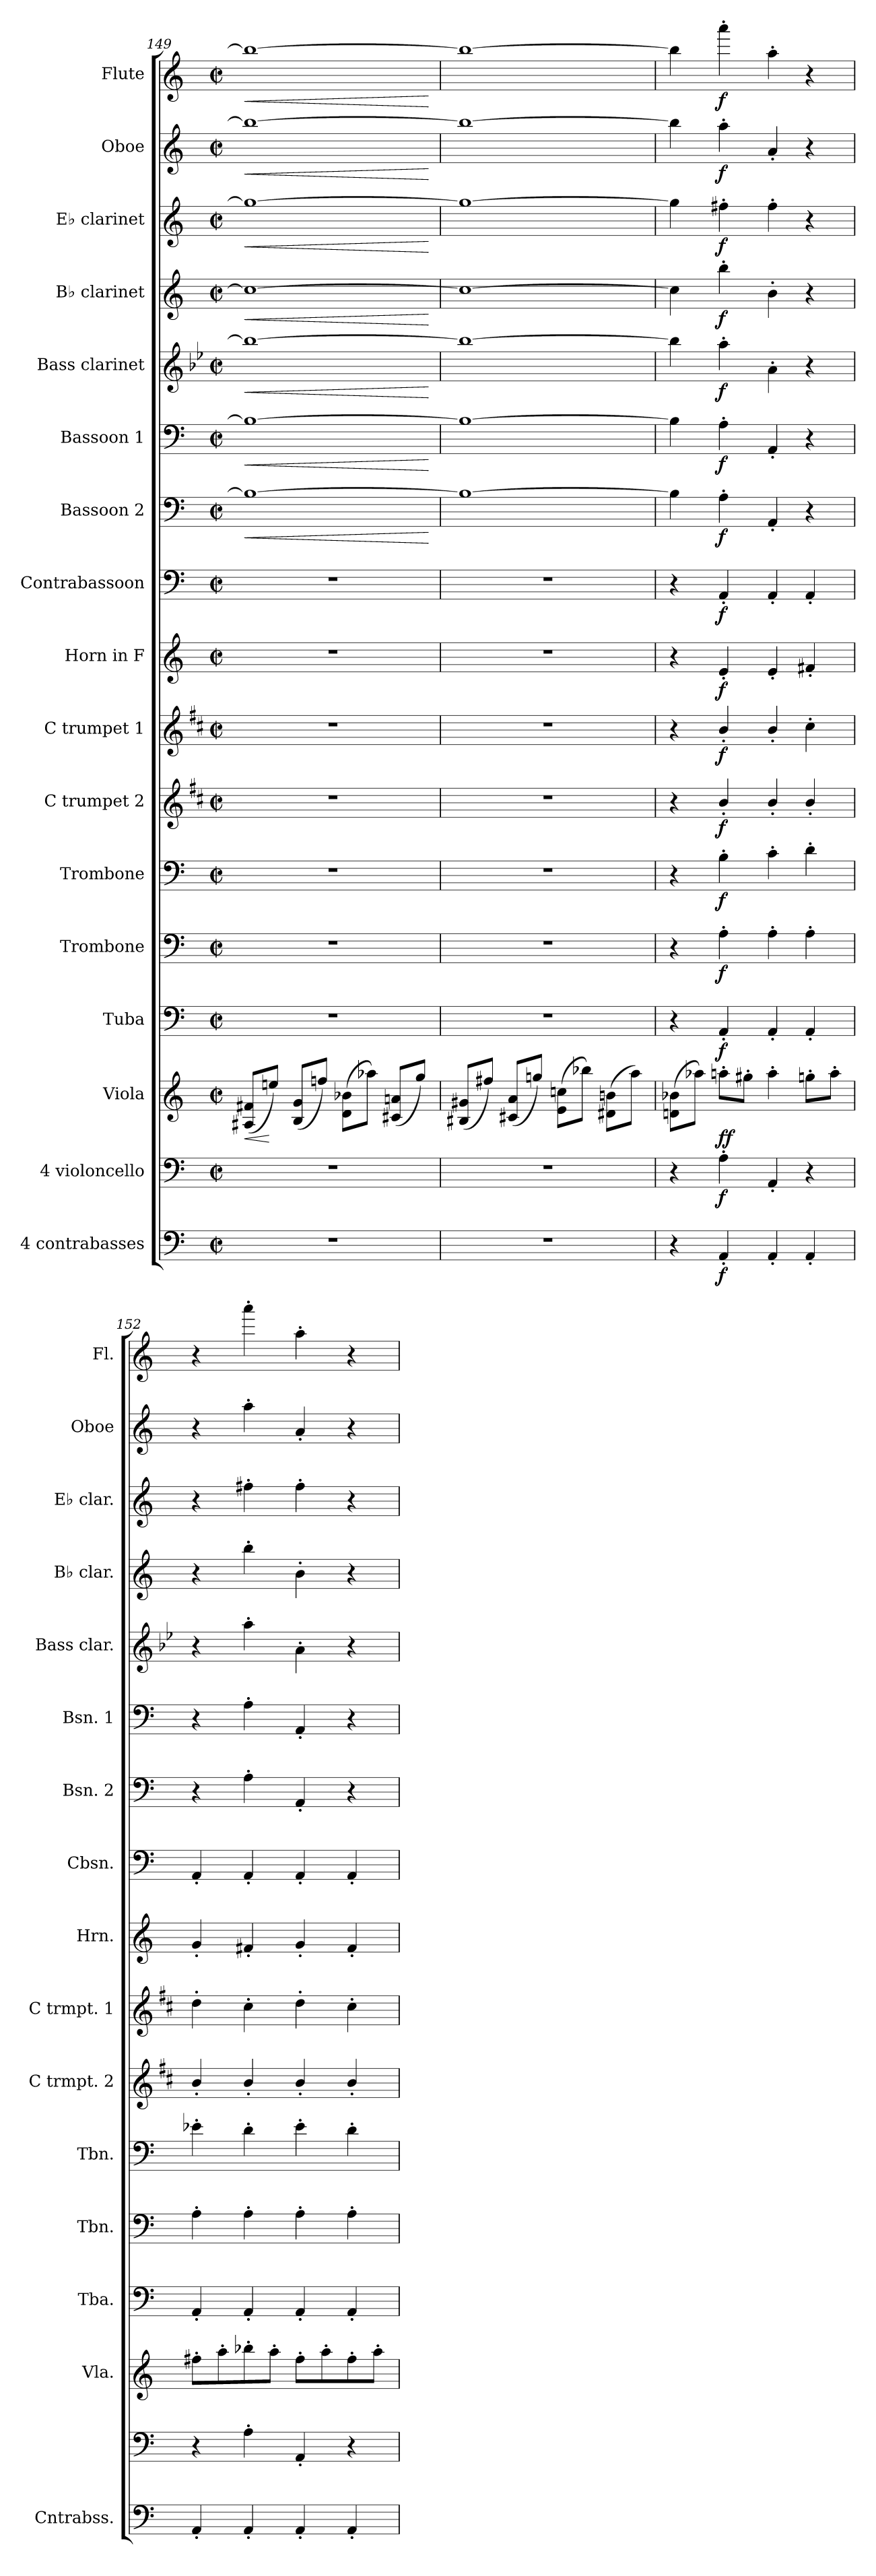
**kern	**dynam	**kern	**dynam	**kern	**dynam	**kern	**dynam	**kern	**dynam	**kern	**dynam	**kern	**dynam	**kern	**dynam	**kern	**dynam	**kern	**dynam	**kern	**dynam	**kern	**dynam	**kern	**dynam	**kern	**dynam	**kern	**dynam	**kern	**dynam	**kern	**dynam
*part17	*part17	*part16	*part16	*part15	*part15	*part14	*part14	*part13	*part13	*part12	*part12	*part11	*part11	*part10	*part10	*part9	*part9	*part8	*part8	*part7	*part7	*part6	*part6	*part5	*part5	*part4	*part4	*part3	*part3	*part2	*part2	*part1	*part1
*staff17	*staff17	*staff16	*staff16	*staff15	*staff15	*staff14	*staff14	*staff13	*staff13	*staff12	*staff12	*staff11	*staff11	*staff10	*staff10	*staff9	*staff9	*staff8	*staff8	*staff7	*staff7	*staff6	*staff6	*staff5	*staff5	*staff4	*staff4	*staff3	*staff3	*staff2	*staff2	*staff1	*staff1
*I"4 contrabasses	*	*I"4 violoncello	*	*I"Viola	*	*I"Tuba	*	*I"Trombone	*	*I"Trombone	*	*I"C trumpet 2	*	*I"C trumpet 1	*	*I"Horn in F	*	*I"Contrabassoon	*	*I"Bassoon 2	*	*I"Bassoon 1	*	*I"Bass clarinet	*	*I"B♭ clarinet	*	*I"E♭ clarinet	*	*I"Oboe	*	*I"Flute	*
*I'Cntrabss.	*	*	*	*I'Vla.	*	*I'Tba.	*	*I'Tbn.	*	*I'Tbn.	*	*I'C trmpt. 2	*	*I'C trmpt. 1	*	*I'Hrn.	*	*I'Cbsn.	*	*I'Bsn. 2	*	*I'Bsn. 1	*	*I'Bass clar.	*	*I'B♭ clar.	*	*I'E♭ clar.	*	*I'Oboe	*	*I'Fl.	*
*clefF4	*	*clefF4	*	*clefG2	*	*clefF4	*	*clefF4	*	*clefF4	*	*clefG2	*	*clefG2	*	*clefG2	*	*clefF4	*	*clefF4	*	*clefF4	*	*clefG2	*	*clefG2	*	*clefG2	*	*clefG2	*	*clefG2	*
*ITrd7c12	*	*	*	*	*	*	*	*	*	*	*	*ITrd1c2	*	*ITrd1c2	*	*ITrd4c7	*	*ITrd7c12	*	*	*	*	*	*ITrd8c14	*	*ITrd1c2	*	*ITrd-2c-3	*	*	*	*	*
*k[]	*	*k[]	*	*k[]	*	*k[]	*	*k[]	*	*k[]	*	*k[]	*	*k[]	*	*k[b-]	*	*k[]	*	*k[]	*	*k[]	*	*k[b-e-]	*	*k[b-e-]	*	*k[b-e-a-]	*	*k[]	*	*k[]	*
*M2/2	*	*M2/2	*	*M2/2	*	*M2/2	*	*M2/2	*	*M2/2	*	*M2/2	*	*M2/2	*	*M2/2	*	*M2/2	*	*M2/2	*	*M2/2	*	*M2/2	*	*M2/2	*	*M2/2	*	*M2/2	*	*M2/2	*
*met(c|)	*	*met(c|)	*	*met(c|)	*	*met(c|)	*	*met(c|)	*	*met(c|)	*	*met(c|)	*	*met(c|)	*	*met(c|)	*	*met(c|)	*	*met(c|)	*	*met(c|)	*	*met(c|)	*	*met(c|)	*	*met(c|)	*	*met(c|)	*	*met(c|)	*
=149	=149	=149	=149	=149	=149	=149	=149	=149	=149	=149	=149	=149	=149	=149	=149	=149	=149	=149	=149	=149	=149	=149	=149	=149	=149	=149	=149	=149	=149	=149	=149	=149	=149
!	!	!	!	!	!LO:HP:b	!	!	!	!	!	!	!	!	!	!	!	!	!	!	!	!LO:HP:b	!	!LO:HP:b	!	!LO:HP:b	!	!LO:HP:b	!	!LO:HP:b	!	!LO:HP:b	!	!LO:HP:b
1r	.	1r	.	(<8A#X/ 8f#X/L	<	1r	.	1r	.	1r	.	1r	.	1r	.	1r	.	1r	.	1B-_	<	1B-_	<	1b-_	<	1b-_	<	1bb-_	<	1bb-_	<	1bb-_	<
.	.	.	.	8een/J)	[	.	.	.	.	.	.	.	.	.	.	.	.	.	.	.	.	.	.	.	.	.	.	.	.	.	.	.	.
.	.	.	.	(<8B/ 8g/L	.	.	.	.	.	.	.	.	.	.	.	.	.	.	.	.	.	.	.	.	.	.	.	.	.	.	.	.	.
.	.	.	.	8ffn/J)	.	.	.	.	.	.	.	.	.	.	.	.	.	.	.	.	.	.	.	.	.	.	.	.	.	.	.	.	.
.	.	.	.	(>8d\ 8b-X\L	.	.	.	.	.	.	.	.	.	.	.	.	.	.	.	.	.	.	.	.	.	.	.	.	.	.	.	.	.
.	.	.	.	8aa-X\J)	.	.	.	.	.	.	.	.	.	.	.	.	.	.	.	.	.	.	.	.	.	.	.	.	.	.	.	.	.
.	.	.	.	(<8c#X/ 8an/L	.	.	.	.	.	.	.	.	.	.	.	.	.	.	.	.	.	.	.	.	.	.	.	.	.	.	.	.	.
.	.	.	.	8gg/J)	.	.	.	.	.	.	.	.	.	.	.	.	.	.	.	.	.	.	.	.	.	.	.	.	.	.	.	.	.
.	.	.	.	.	.	.	.	.	.	.	.	.	.	.	.	.	.	.	.	.	[	.	[	.	[	.	[	.	[	.	[	.	[
=150	=150	=150	=150	=150	=150	=150	=150	=150	=150	=150	=150	=150	=150	=150	=150	=150	=150	=150	=150	=150	=150	=150	=150	=150	=150	=150	=150	=150	=150	=150	=150	=150	=150
1r	.	1r	.	(<8B#X/ 8g#X/L	.	1r	.	1r	.	1r	.	1r	.	1r	.	1r	.	1r	.	1B-_	.	1B-_	.	1b-_	.	1b-_	.	1bb-_	.	1bb-_	.	1bb-_	.
.	.	.	.	8ff#X/J)	.	.	.	.	.	.	.	.	.	.	.	.	.	.	.	.	.	.	.	.	.	.	.	.	.	.	.	.	.
.	.	.	.	(<8c#X/ 8a/L	.	.	.	.	.	.	.	.	.	.	.	.	.	.	.	.	.	.	.	.	.	.	.	.	.	.	.	.	.
.	.	.	.	8ggn/J)	.	.	.	.	.	.	.	.	.	.	.	.	.	.	.	.	.	.	.	.	.	.	.	.	.	.	.	.	.
.	.	.	.	(>8e\ 8ccn\L	.	.	.	.	.	.	.	.	.	.	.	.	.	.	.	.	.	.	.	.	.	.	.	.	.	.	.	.	.
.	.	.	.	8bb-X\J)	.	.	.	.	.	.	.	.	.	.	.	.	.	.	.	.	.	.	.	.	.	.	.	.	.	.	.	.	.
.	.	.	.	(>8d#X\ 8bn\L	.	.	.	.	.	.	.	.	.	.	.	.	.	.	.	.	.	.	.	.	.	.	.	.	.	.	.	.	.
.	.	.	.	8aa\J)	.	.	.	.	.	.	.	.	.	.	.	.	.	.	.	.	.	.	.	.	.	.	.	.	.	.	.	.	.
!!LO:PB:g=z
=151	=151	=151	=151	=151	=151	=151	=151	=151	=151	=151	=151	=151	=151	=151	=151	=151	=151	=151	=151	=151	=151	=151	=151	=151	=151	=151	=151	=151	=151	=151	=151	=151	=151
4r	.	4r	.	(>8dn\ 8b-X\L	.	4r	.	4r	.	4r	.	4r	.	4r	.	4r	.	4r	.	4B-\]	.	4B-\]	.	4b-\]	.	4b-\]	.	4bb-\]	.	4bb-\]	.	4bb-\]	.
.	.	.	.	8aa-X\J)	.	.	.	.	.	.	.	.	.	.	.	.	.	.	.	.	.	.	.	.	.	.	.	.	.	.	.	.	.
!	!LO:DY:b	!	!LO:DY:b	!	!LO:DY:b	!	!LO:DY:b	!	!LO:DY:b	!	!LO:DY:b	!	!LO:DY:b	!	!LO:DY:b	!	!LO:DY:b	!	!LO:DY:b	!	!LO:DY:b	!	!LO:DY:b	!	!LO:DY:b	!	!LO:DY:b	!	!LO:DY:b	!	!LO:DY:b	!	!LO:DY:b
4AAA'/	f	4A'\	f	8aan'\L	ff	4AA'/	f	4A'\	f	4B'\	f	4a'/	f	4a'/	f	4A'/	f	4AAA'/	f	4A'\	f	4A'\	f	4a'\	f	4aa'\	f	4aan'\	f	4aa'\	f	4aaa'\	f
.	.	.	.	8gg#X'\J	.	.	.	.	.	.	.	.	.	.	.	.	.	.	.	.	.	.	.	.	.	.	.	.	.	.	.	.	.
4AAA'/	.	4AA'/	.	4aa'\	.	4AA'/	.	4A'\	.	4c'\	.	4a'/	.	4a'/	.	4A'/	.	4AAA'/	.	4AA'/	.	4AA'/	.	4A'\	.	4a'\	.	4aa'\	.	4a'/	.	4aa'\	.
4AAA'/	.	4r	.	8ggn'\L	.	4AA'/	.	4A'\	.	4d'\	.	4a'/	.	4b'\	.	4Bn'/	.	4AAA'/	.	4r	.	4r	.	4r	.	4r	.	4r	.	4r	.	4r	.
.	.	.	.	8aa'\J	.	.	.	.	.	.	.	.	.	.	.	.	.	.	.	.	.	.	.	.	.	.	.	.	.	.	.	.	.
=152	=152	=152	=152	=152	=152	=152	=152	=152	=152	=152	=152	=152	=152	=152	=152	=152	=152	=152	=152	=152	=152	=152	=152	=152	=152	=152	=152	=152	=152	=152	=152	=152	=152
4AAA'/	.	4r	.	8ff#X'\L	.	4AA'/	.	4A'\	.	4e-X'\	.	4a'/	.	4cc'\	.	4c'/	.	4AAA'/	.	4r	.	4r	.	4r	.	4r	.	4r	.	4r	.	4r	.
.	.	.	.	8aa'\	.	.	.	.	.	.	.	.	.	.	.	.	.	.	.	.	.	.	.	.	.	.	.	.	.	.	.	.	.
4AAA'/	.	4A'\	.	8bb-X'\	.	4AA'/	.	4A'\	.	4d'\	.	4a'/	.	4b'\	.	4Bn'/	.	4AAA'/	.	4A'\	.	4A'\	.	4a'\	.	4aa'\	.	4aan'\	.	4aa'\	.	4aaa'\	.
.	.	.	.	8aa'\J	.	.	.	.	.	.	.	.	.	.	.	.	.	.	.	.	.	.	.	.	.	.	.	.	.	.	.	.	.
4AAA'/	.	4AA'/	.	8ff#'\L	.	4AA'/	.	4A'\	.	4e-'\	.	4a'/	.	4cc'\	.	4c'/	.	4AAA'/	.	4AA'/	.	4AA'/	.	4A'\	.	4a'\	.	4aa'\	.	4a'/	.	4aa'\	.
.	.	.	.	8aa'\	.	.	.	.	.	.	.	.	.	.	.	.	.	.	.	.	.	.	.	.	.	.	.	.	.	.	.	.	.
4AAA'/	.	4r	.	8ff#'\	.	4AA'/	.	4A'\	.	4d'\	.	4a'/	.	4b'\	.	4B'/	.	4AAA'/	.	4r	.	4r	.	4r	.	4r	.	4r	.	4r	.	4r	.
.	.	.	.	8aa'\J	.	.	.	.	.	.	.	.	.	.	.	.	.	.	.	.	.	.	.	.	.	.	.	.	.	.	.	.	.
=	=	=	=	=	=	=	=	=	=	=	=	=	=	=	=	=	=	=	=	=	=	=	=	=	=	=	=	=	=	=	=	=	=
*-	*-	*-	*-	*-	*-	*-	*-	*-	*-	*-	*-	*-	*-	*-	*-	*-	*-	*-	*-	*-	*-	*-	*-	*-	*-	*-	*-	*-	*-	*-	*-	*-	*-
